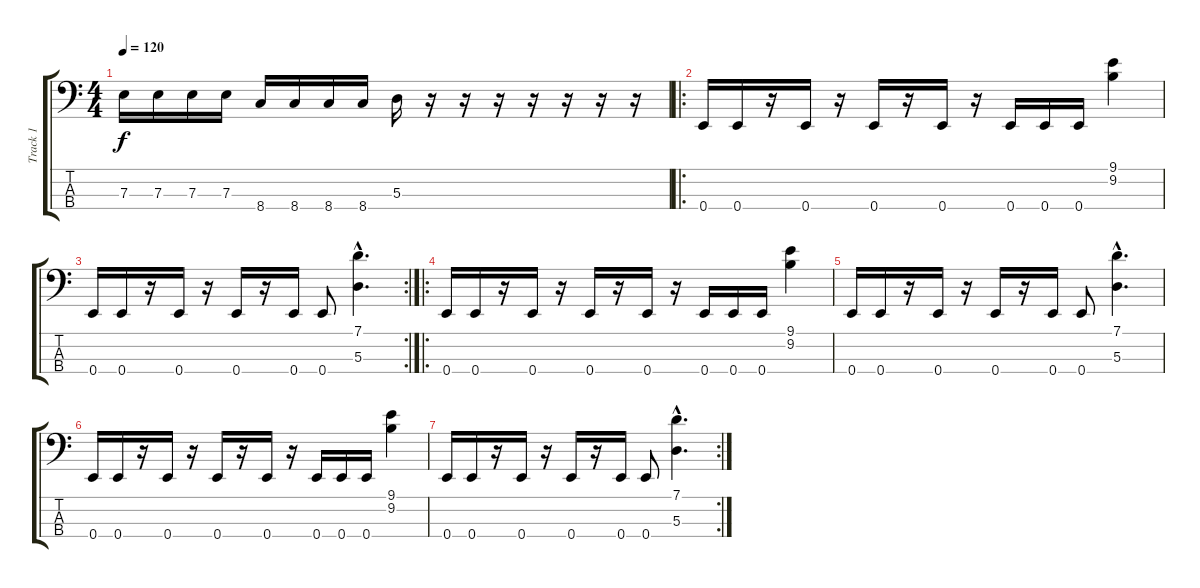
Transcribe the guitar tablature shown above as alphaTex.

\track ("Track 1" "Track 1") {instrument slapbass1}
\staff {score tabs}
\tuning (G2 D2 A1 E1) {hide}
\ts (4 4)
\tempo 120
\clef f4
\ks c
7.3.16{dy f} 7.3.16 7.3.16 7.3.16 8.4.16 8.4.16 8.4.16 8.4.16 5.3.16 r.16 r.16 r.16 r.16 r.16 r.16 r.16 |
\ro
0.4.16 0.4.16 r.16 0.4.16 r.16 0.4.16 r.16 0.4.16 r.16 0.4.16 0.4.16 0.4.16 (9.1 9.2).4 |
\rc 2
0.4.16 0.4.16 r.16 0.4.16 r.16 0.4.16 r.16 0.4.16 0.4.8 (7.1{hac} 5.3{hac}).4{d} |
\ro
0.4.16 0.4.16 r.16 0.4.16 r.16 0.4.16 r.16 0.4.16 r.16 0.4.16 0.4.16 0.4.16 (9.1 9.2).4 |
0.4.16 0.4.16 r.16 0.4.16 r.16 0.4.16 r.16 0.4.16 0.4.8 (7.1{hac} 5.3{hac}).4{d} |
0.4.16 0.4.16 r.16 0.4.16 r.16 0.4.16 r.16 0.4.16 r.16 0.4.16 0.4.16 0.4.16 (9.1 9.2).4 |
\rc 2
0.4.16 0.4.16 r.16 0.4.16 r.16 0.4.16 r.16 0.4.16 0.4.8 (7.1{hac} 5.3{hac}).4{d}
